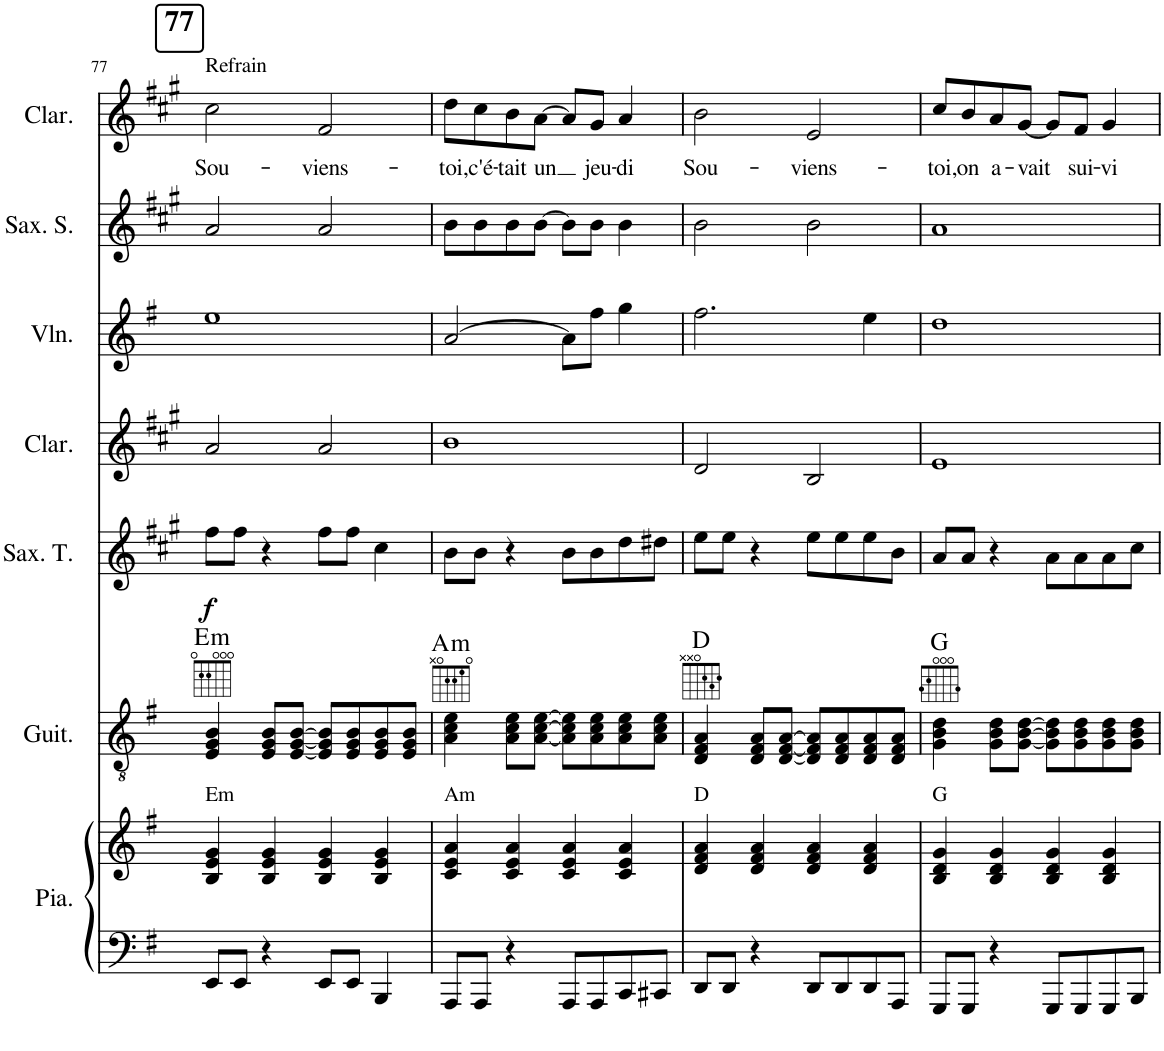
**kern	**kern	**kern	**harte	**kern	**dynam	**kern	**kern	**kern	**kern	**text
*part7	*part7	*part6	*part6	*part5	*part5	*part4	*part3	*part2	*part1	*part1
*staff8	*staff7	*staff6	*	*staff5	*staff5	*staff4	*staff3	*staff2	*staff1	*staff1
*I"Piano	*	*I"Guitare	*	*I"Saxophone Ténor	*	*I"Clarinette	*I"Violon	*I"Saxophone Soprano	*I"Clarinette	*
*I'Pia.	*	*I'Guit.	*	*I'Sax. T.	*	*I'Clar.	*I'Vln.	*I'Sax. S.	*I'Clar.	*
!!LO:PB:g=z
*clefF4	*clefG2	*clefGv2	*	*clefG2	*	*clefG2	*clefG2	*clefG2	*clefG2	*
*	*	*	*	*Trd8c14	*	*Trd1c2	*	*Trd1c2	*Trd1c2	*
*k[f#]	*k[f#]	*k[f#]	*	*k[f#c#g#]	*	*k[f#c#g#]	*k[f#]	*k[f#c#g#]	*k[f#c#g#]	*
*M4/4	*M4/4	*M4/4	*	*M4/4	*	*M4/4	*M4/4	*M4/4	*M4/4	*
!!LO:REH:place=s1:a:t=
!!LO:REH:place=s1:a:B:cj:fs=14:t=77
=77	=77	=77	=77	=77	=77	=77	=77	=77	=77	=77
!	!	!	!	!	!	!	!	!	!LO:TX:a:t=Refrain	!
!	!LO:TX:a:t=Em	!	!	!	!	!	!	!	!	!
!	!	!	!LO:H:kt=m	!	!LO:DY:b	!	!	!	!	!LO:LY:b
8EE/L	4B/ 4e/ 4g/	4E/ 4G/ 4B/	E:min	8ff#\L	f	2a/	1ee	2a/	2cc#\	Sou-
8EE/J	.	.	.	8ff#\J	.	.	.	.	.	.
4r	4B/ 4e/ 4g/	8E/ 8G/ 8B/L	.	4r	.	.	.	.	.	.
.	.	[8E/ [8G/ [8B/J	.	.	.	.	.	.	.	.
!	!	!	!	!	!	!	!	!	!	!LO:LY:b
8EE/L	4B/ 4e/ 4g/	8E/] 8G/] 8B/]L	.	8ff#\L	.	2a/	.	2a/	2f#/	-viens-
8EE/J	.	8E/ 8G/ 8B/	.	8ff#\J	.	.	.	.	.	.
4BBB/	4B/ 4e/ 4g/	8E/ 8G/ 8B/	.	4cc#\	.	.	.	.	.	.
.	.	8E/ 8G/ 8B/J	.	.	.	.	.	.	.	.
=78	=78	=78	=78	=78	=78	=78	=78	=78	=78	=78
!	!LO:TX:a:t=Am	!	!	!	!	!	!	!	!	!
!	!	!	!LO:H:kt=m	!	!	!	!	!	!	!LO:LY:b
8AAA/L	4c/ 4e/ 4a/	4A\ 4c\ 4e\	A:min	8b\L	.	1b	[2a/	8b\L	8dd\L	-toi,
!	!	!	!	!	!	!	!	!	!	!LO:LY:b
8AAA/J	.	.	.	8b\J	.	.	.	8b\	8cc#\	c'é-
!	!	!	!	!	!	!	!	!	!	!LO:LY:b
4r	4c/ 4e/ 4a/	8A\ 8c\ 8e\L	.	4r	.	.	.	8b\	8b\	-tait
!	!	!	!	!	!	!	!	!	!	!LO:LY:b
.	.	[8A\ [8c\ [8e\J	.	.	.	.	.	[8b\J	[8a\J	un
8AAA/L	4c/ 4e/ 4a/	8A\] 8c\] 8e\]L	.	8b\L	.	.	8a\L]	8b\L]	8a/L]	.
!	!	!	!	!	!	!	!	!	!	!LO:LY:b
8AAA/	.	8A\ 8c\ 8e\	.	8b\	.	.	8ff#\J	8b\J	8g#/J	jeu-
!	!	!	!	!	!	!	!	!	!	!LO:LY:b
8CC/	4c/ 4e/ 4a/	8A\ 8c\ 8e\	.	8dd\	.	.	4gg\	4b\	4a/	-di
8CC#X/J	.	8A\ 8c\ 8e\J	.	8dd#X\J	.	.	.	.	.	.
=79	=79	=79	=79	=79	=79	=79	=79	=79	=79	=79
!	!LO:TX:a:t=D	!	!	!	!	!	!	!	!	!
!	!	!	!	!	!	!	!	!	!	!LO:LY:b
8DD/L	4d/ 4f#/ 4a/	4D/ 4F#/ 4A/	D:maj	8ee\L	.	2d/	2.ff#\	2b\	2b\	Sou-
8DD/J	.	.	.	8ee\J	.	.	.	.	.	.
4r	4d/ 4f#/ 4a/	8D/ 8F#/ 8A/L	.	4r	.	.	.	.	.	.
.	.	[8D/ [8F#/ [8A/J	.	.	.	.	.	.	.	.
!	!	!	!	!	!	!	!	!	!	!LO:LY:b
8DD/L	4d/ 4f#/ 4a/	8D/] 8F#/] 8A/]L	.	8ee\L	.	2B/	.	2b\	2e/	-viens-
8DD/	.	8D/ 8F#/ 8A/	.	8ee\	.	.	.	.	.	.
8DD/	4d/ 4f#/ 4a/	8D/ 8F#/ 8A/	.	8ee\	.	.	4ee\	.	.	.
8AAA/J	.	8D/ 8F#/ 8A/J	.	8b\J	.	.	.	.	.	.
=80	=80	=80	=80	=80	=80	=80	=80	=80	=80	=80
!	!LO:TX:a:t=G	!	!	!	!	!	!	!	!	!
!	!	!	!	!	!	!	!	!	!	!LO:LY:b
8GGG/L	4B/ 4d/ 4g/	4G\ 4B\ 4d\	G:maj	8a/L	.	1e	1dd	1a	8cc#/L	-toi,
!	!	!	!	!	!	!	!	!	!	!LO:LY:b
8GGG/J	.	.	.	8a/J	.	.	.	.	8b/	on
!	!	!	!	!	!	!	!	!	!	!LO:LY:b
4r	4B/ 4d/ 4g/	8G\ 8B\ 8d\L	.	4r	.	.	.	.	8a/	a-
!	!	!	!	!	!	!	!	!	!	!LO:LY:b
.	.	[8G\ [8B\ [8d\J	.	.	.	.	.	.	[8g#/J	-vait
8GGG/L	4B/ 4d/ 4g/	8G\] 8B\] 8d\]L	.	8a\L	.	.	.	.	8g#/L]	.
!	!	!	!	!	!	!	!	!	!	!LO:LY:b
8GGG/	.	8G\ 8B\ 8d\	.	8a\	.	.	.	.	8f#/J	sui-
!	!	!	!	!	!	!	!	!	!	!LO:LY:b
8GGG/	4B/ 4d/ 4g/	8G\ 8B\ 8d\	.	8a\	.	.	.	.	4g#/	-vi
8BBB/J	.	8G\ 8B\ 8d\J	.	8cc#\J	.	.	.	.	.	.
=	=	=	=	=	=	=	=	=	=	=
*-	*-	*-	*-	*-	*-	*-	*-	*-	*-	*-
